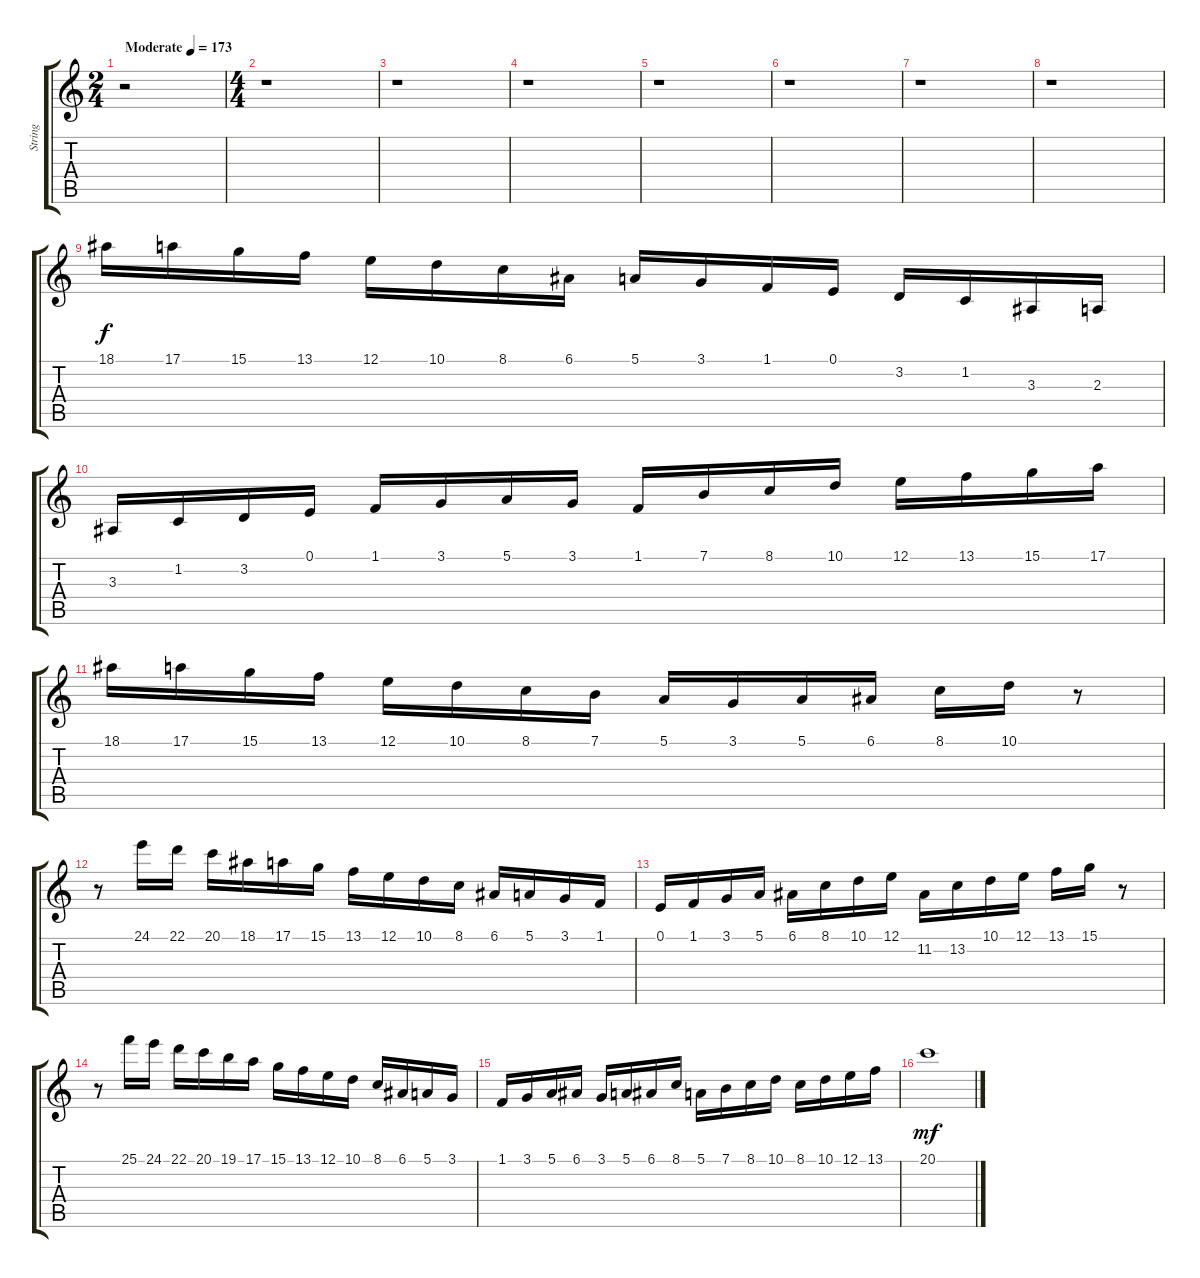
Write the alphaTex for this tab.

\track ("String" "String") {instrument stringensemble1}
\staff {score tabs}
\tuning (E4 B3 G3 D3 A2 E2) {hide}
\ts (2 4)
\tempo (173 "Moderate")
\clef g2
\ks c
r.2{dy f instrument stringensemble1} |
\ts (4 4)
r.1 |
r.1 |
r.1 |
r.1 |
r.1 |
r.1 |
r.1 |
18.1.16 17.1.16 15.1.16 13.1.16 12.1.16 10.1.16 8.1.16 6.1.16 5.1.16 3.1.16 1.1.16 0.1.16 3.2.16 1.2.16 3.3.16 2.3.16 |
3.3.16 1.2.16 3.2.16 0.1.16 1.1.16 3.1.16 5.1.16 3.1.16 1.1.16 7.1.16 8.1.16 10.1.16 12.1.16 13.1.16 15.1.16 17.1.16 |
18.1.16 17.1.16 15.1.16 13.1.16 12.1.16 10.1.16 8.1.16 7.1.16 5.1.16 3.1.16 5.1.16 6.1.16 8.1.16 10.1.16 r.8 |
r.8 24.1.16 22.1.16 20.1.16 18.1.16 17.1.16 15.1.16 13.1.16 12.1.16 10.1.16 8.1.16 6.1.16 5.1.16 3.1.16 1.1.16 |
0.1.16 1.1.16 3.1.16 5.1.16 6.1.16 8.1.16 10.1.16 12.1.16 11.2.16 13.2.16 10.1.16 12.1.16 13.1.16 15.1.16 r.8 |
r.8 25.1.16 24.1.16 22.1.16 20.1.16 19.1.16 17.1.16 15.1.16 13.1.16 12.1.16 10.1.16 8.1.16 6.1.16 5.1.16 3.1.16 |
1.1.16 3.1.16 5.1.16 6.1.16 3.1.16 5.1.16 6.1.16 8.1.16 5.1.16 7.1.16 8.1.16 10.1.16 8.1.16 10.1.16 12.1.16 13.1.16 |
20.1.1{dy mf}
